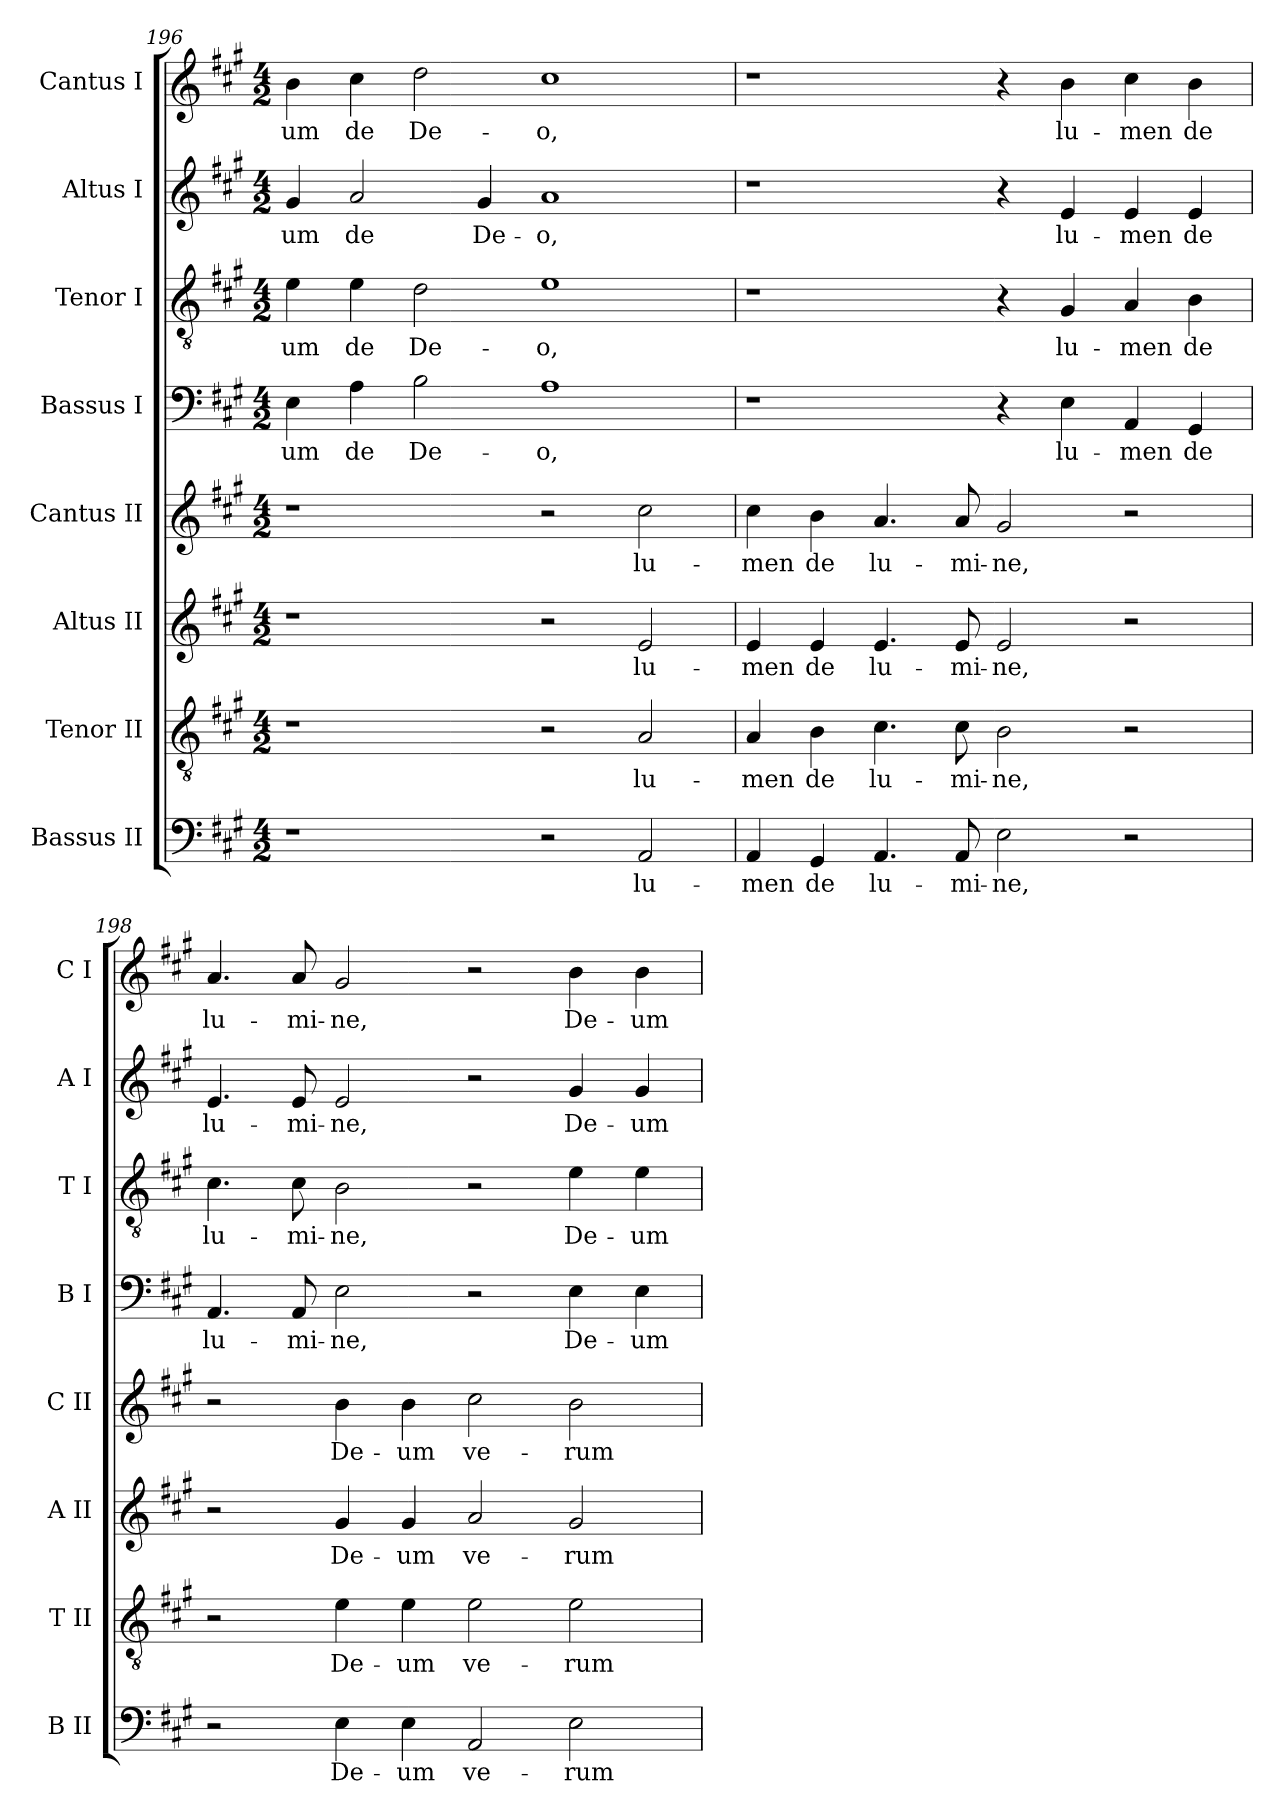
**kern	**text	**kern	**text	**kern	**text	**kern	**text	**kern	**text	**kern	**text	**kern	**text	**kern	**text
*part8	*part8	*part7	*part7	*part6	*part6	*part5	*part5	*part4	*part4	*part3	*part3	*part2	*part2	*part1	*part1
*staff8	*staff8	*staff7	*staff7	*staff6	*staff6	*staff5	*staff5	*staff4	*staff4	*staff3	*staff3	*staff2	*staff2	*staff1	*staff1
*I"Bassus II	*	*I"Tenor II	*	*I"Altus II	*	*I"Cantus II	*	*I"Bassus I	*	*I"Tenor I	*	*I"Altus I	*	*I"Cantus I	*
*I'B II	*	*I'T II	*	*I'A II	*	*I'C II	*	*I'B I	*	*I'T I	*	*I'A I	*	*I'C I	*
!!LO:PB:g=z
*clefF4	*	*clefGv2	*	*clefG2	*	*clefG2	*	*clefF4	*	*clefGv2	*	*clefG2	*	*clefG2	*
*k[f#c#g#]	*	*k[f#c#g#]	*	*k[f#c#g#]	*	*k[f#c#g#]	*	*k[f#c#g#]	*	*k[f#c#g#]	*	*k[f#c#g#]	*	*k[f#c#g#]	*
*A:	*	*A:	*	*A:	*	*A:	*	*A:	*	*A:	*	*A:	*	*A:	*
*M4/2	*	*M4/2	*	*M4/2	*	*M4/2	*	*M4/2	*	*M4/2	*	*M4/2	*	*M4/2	*
=196	=196	=196	=196	=196	=196	=196	=196	=196	=196	=196	=196	=196	=196	=196	=196
1r	.	1r	.	1r	.	1r	.	4E\	-um	4e\	-um	4g#/	-um	4b\	-um
.	.	.	.	.	.	.	.	4A\	de	4e\	de	2a/	de	4cc#\	de
.	.	.	.	.	.	.	.	2B\	De-	2d\	De-	.	.	2dd\	De-
.	.	.	.	.	.	.	.	.	.	.	.	4g#/	De-	.	.
2r	.	2r	.	2r	.	2r	.	1A	-o,	1e	-o,	1a	-o,	1cc#	-o,
2AA/	lu-	2A/	lu-	2e/	lu-	2cc#\	lu-	.	.	.	.	.	.	.	.
=197	=197	=197	=197	=197	=197	=197	=197	=197	=197	=197	=197	=197	=197	=197	=197
4AA/	-men	4A/	-men	4e/	-men	4cc#\	-men	1r	.	1r	.	1r	.	1r	.
4GG#/	de	4B\	de	4e/	de	4b\	de	.	.	.	.	.	.	.	.
4.AA/	lu-	4.c#\	lu-	4.e/	lu-	4.a/	lu-	.	.	.	.	.	.	.	.
8AA/	-mi-	8c#\	-mi-	8e/	-mi-	8a/	-mi-	.	.	.	.	.	.	.	.
2E\	-ne,	2B\	-ne,	2e/	-ne,	2g#/	-ne,	4r	.	4r	.	4r	.	4r	.
.	.	.	.	.	.	.	.	4E\	lu-	4G#/	lu-	4e/	lu-	4b\	lu-
2r	.	2r	.	2r	.	2r	.	4AA/	-men	4A/	-men	4e/	-men	4cc#\	-men
.	.	.	.	.	.	.	.	4GG#/	de	4B\	de	4e/	de	4b\	de
=198	=198	=198	=198	=198	=198	=198	=198	=198	=198	=198	=198	=198	=198	=198	=198
2r	.	2r	.	2r	.	2r	.	4.AA/	lu-	4.c#\	lu-	4.e/	lu-	4.a/	lu-
.	.	.	.	.	.	.	.	8AA/	-mi-	8c#\	-mi-	8e/	-mi-	8a/	-mi-
4E\	De-	4e\	De-	4g#/	De-	4b\	De-	2E\	-ne,	2B\	-ne,	2e/	-ne,	2g#/	-ne,
4E\	-um	4e\	-um	4g#/	-um	4b\	-um	.	.	.	.	.	.	.	.
2AA/	ve-	2e\	ve-	2a/	ve-	2cc#\	ve-	2r	.	2r	.	2r	.	2r	.
2E\	-rum	2e\	-rum	2g#/	-rum	2b\	-rum	4E\	De-	4e\	De-	4g#/	De-	4b\	De-
.	.	.	.	.	.	.	.	4E\	-um	4e\	-um	4g#/	-um	4b\	-um
=	=	=	=	=	=	=	=	=	=	=	=	=	=	=	=
*-	*-	*-	*-	*-	*-	*-	*-	*-	*-	*-	*-	*-	*-	*-	*-
